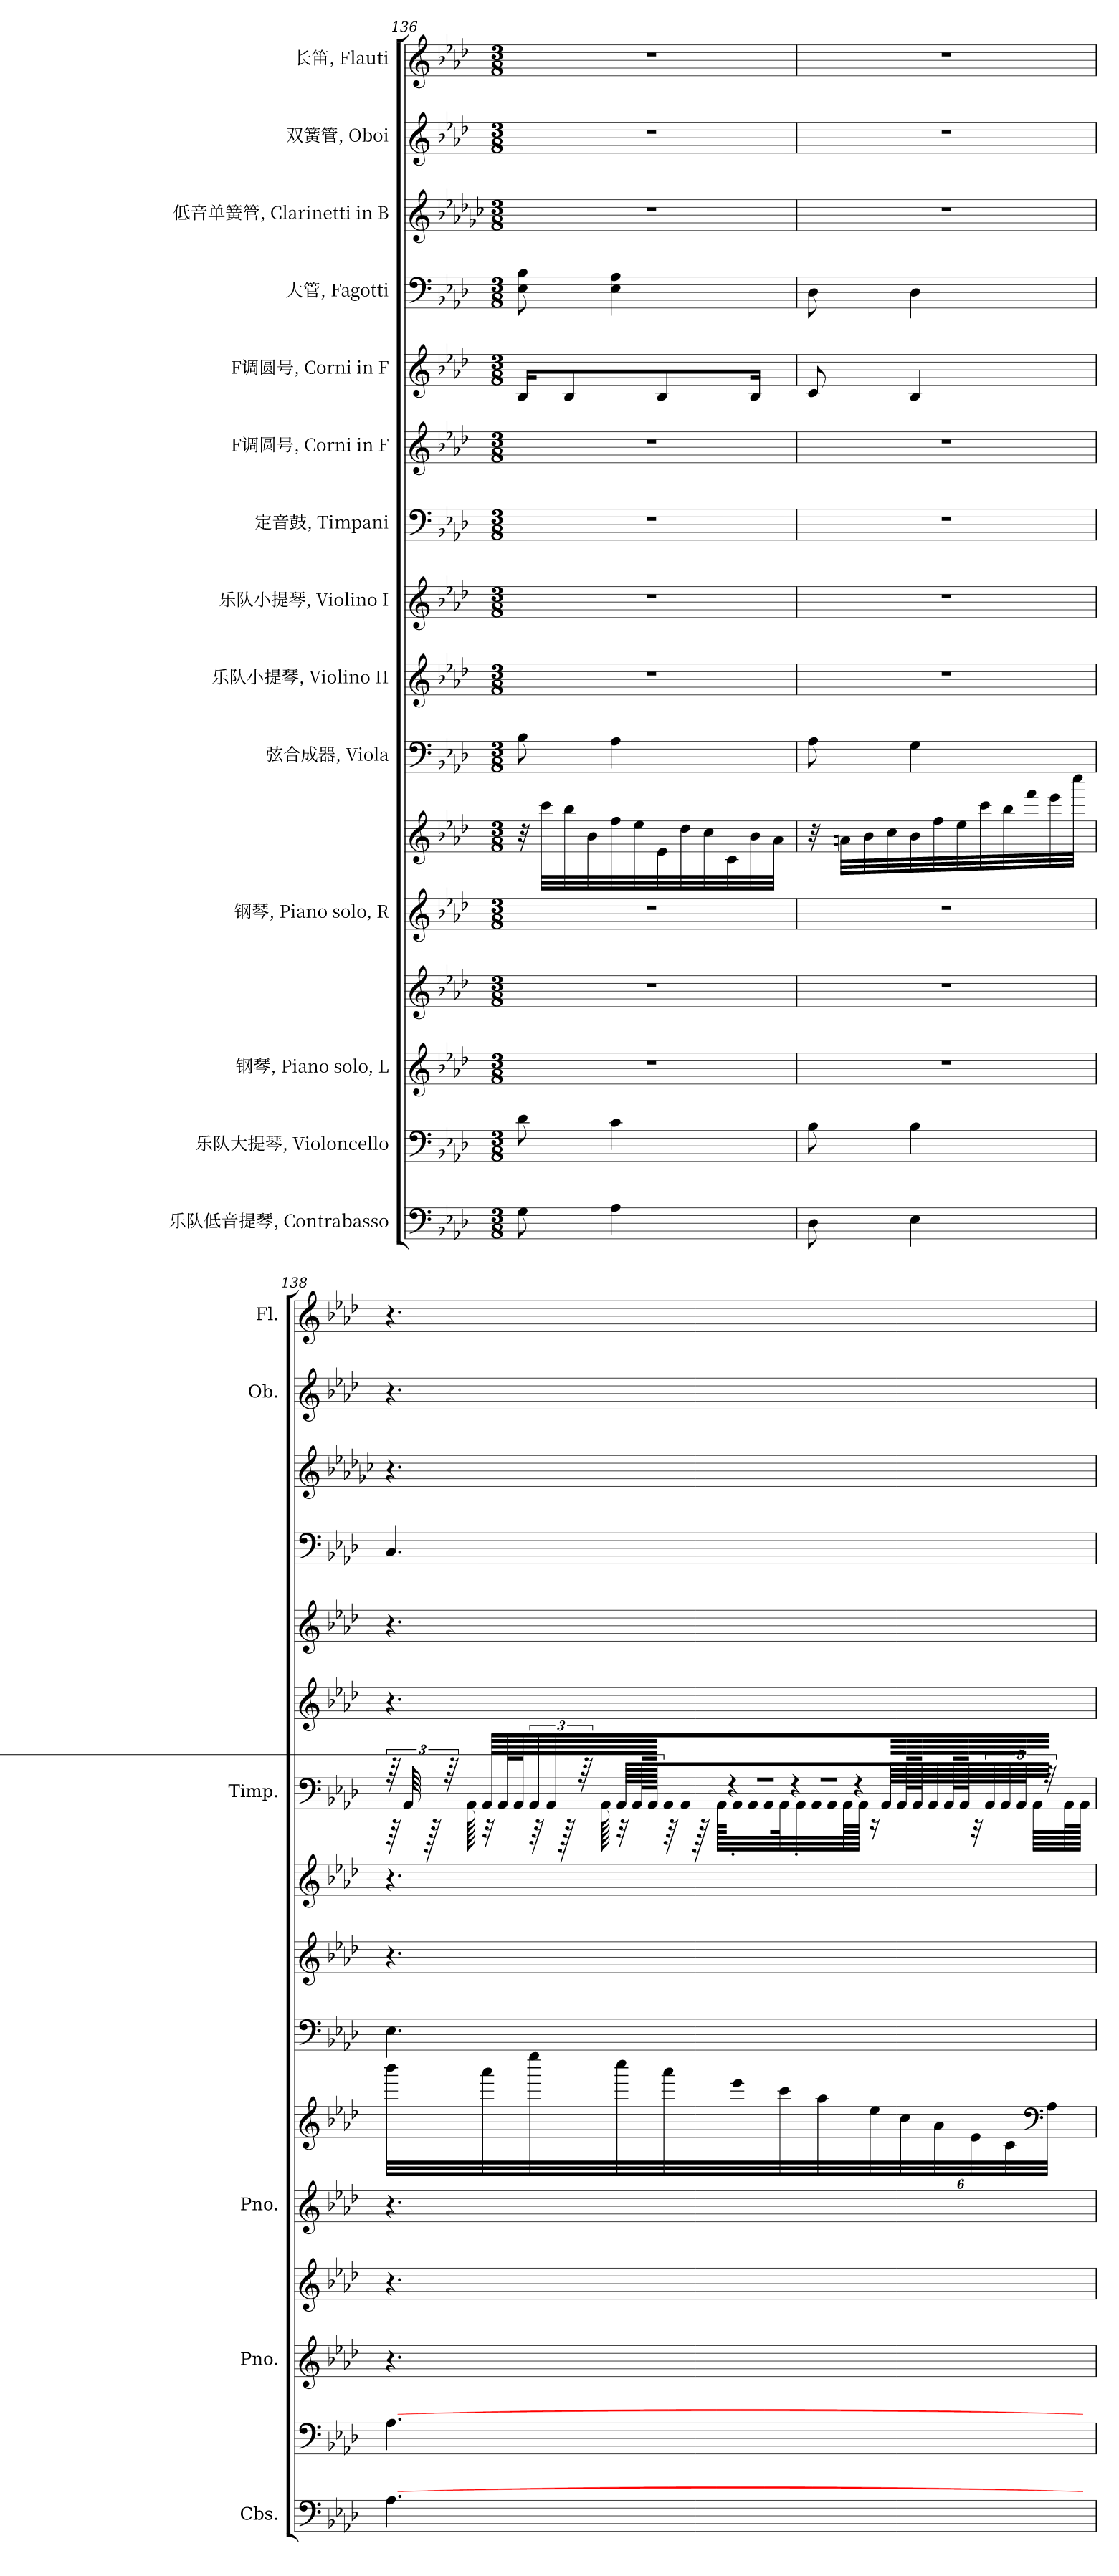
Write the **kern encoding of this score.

**kern	**kern	**kern	**kern	**kern	**kern	**kern	**kern	**kern	**kern	**kern	**kern	**kern	**kern	**kern	**kern
*part14	*part13	*part12	*part12	*part11	*part11	*part10	*part9	*part8	*part7	*part6	*part5	*part4	*part3	*part2	*part1
*staff16	*staff15	*staff14	*staff13	*staff12	*staff11	*staff10	*staff9	*staff8	*staff7	*staff6	*staff5	*staff4	*staff3	*staff2	*staff1
*I"乐队低音提琴, Contrabasso	*I"乐队大提琴, Violoncello	*I"钢琴, Piano solo, L	*	*I"钢琴, Piano solo, R	*	*I"弦合成器, Viola	*I"乐队小提琴, Violino II	*I"乐队小提琴, Violino I	*I"定音鼓, Timpani	*I"F调圆号, Corni in F	*I"F调圆号, Corni in F	*I"大管, Fagotti	*I"低音单簧管, Clarinetti in B	*I"双簧管, Oboi	*I"长笛, Flauti
*I'Cbs.	*	*I'Pno.	*	*I'Pno.	*	*	*	*	*I'Timp.	*	*	*	*	*I'Ob.	*I'Fl.
*clefF4	*clefF4	*clefG2	*clefG2	*clefG2	*clefG2	*clefF4	*clefG2	*clefG2	*clefF4	*clefG2	*clefG2	*clefF4	*clefG2	*clefG2	*clefG2
*ITrd7c12	*	*	*	*	*	*	*	*	*	*ITrd4c7	*ITrd4c7	*	*ITrd8c14	*	*
*k[b-e-a-d-]	*k[b-e-a-d-]	*k[b-e-a-d-]	*k[b-e-a-d-]	*k[b-e-a-d-]	*k[b-e-a-d-]	*k[b-e-a-d-]	*k[b-e-a-d-]	*k[b-e-a-d-]	*k[b-e-a-d-]	*k[b-e-a-d-g-]	*k[b-e-a-d-g-]	*k[b-e-a-d-]	*k[b-e-a-d-g-c-]	*k[b-e-a-d-]	*k[b-e-a-d-]
*M3/8	*M3/8	*M3/8	*M3/8	*M3/8	*M3/8	*M3/8	*M3/8	*M3/8	*M3/8	*M3/8	*M3/8	*M3/8	*M3/8	*M3/8	*M3/8
*MM19	*MM19	*MM19	*MM19	*MM19	*MM19	*MM19	*MM19	*MM19	*MM19	*MM19	*MM19	*MM19	*MM19	*MM19	*MM19
=136	=136	=136	=136	=136	=136	=136	=136	=136	=136	=136	=136	=136	=136	=136	=136
8GG\	8d-\	4.r	4.r	4.r	32r	8B-\	4.r	4.r	4.r	4.r	16E-/KL	8E-\ 8B-\	4.r	4.r	4.r
.	.	.	.	.	32ccc\LLL	.	.	.	.	.	.	.	.	.	.
.	.	.	.	.	32bb-\	.	.	.	.	.	8E-/	.	.	.	.
.	.	.	.	.	32b-\	.	.	.	.	.	.	.	.	.	.
4AA-\	4c\	.	.	.	32ff\	4A-\	.	.	.	.	.	4E-\ 4A-\	.	.	.
.	.	.	.	.	32ee-\	.	.	.	.	.	.	.	.	.	.
.	.	.	.	.	32e-\	.	.	.	.	.	8E-/	.	.	.	.
.	.	.	.	.	32dd-\	.	.	.	.	.	.	.	.	.	.
.	.	.	.	.	32cc\	.	.	.	.	.	.	.	.	.	.
.	.	.	.	.	32c\	.	.	.	.	.	.	.	.	.	.
.	.	.	.	.	32b-\	.	.	.	.	.	16E-/Jk	.	.	.	.
.	.	.	.	.	32a-\JJJ	.	.	.	.	.	.	.	.	.	.
=137	=137	=137	=137	=137	=137	=137	=137	=137	=137	=137	=137	=137	=137	=137	=137
*	*	*	*	*	*	*	*	*	*	*	*	*	*	*	*MM19
8DD-\	8B-\	4.r	4.r	4.r	32r	8A-\	4.r	4.r	4.r	4.r	8F/	8D-\	4.r	4.r	4.r
.	.	.	.	.	32an\LLL	.	.	.	.	.	.	.	.	.	.
.	.	.	.	.	32b-\	.	.	.	.	.	.	.	.	.	.
.	.	.	.	.	32cc\	.	.	.	.	.	.	.	.	.	.
4EE-\	4B-\	.	.	.	32b-\	4G\	.	.	.	.	4E-/	4D-\	.	.	.
.	.	.	.	.	32ff\	.	.	.	.	.	.	.	.	.	.
.	.	.	.	.	32ee-\	.	.	.	.	.	.	.	.	.	.
.	.	.	.	.	32ccc\	.	.	.	.	.	.	.	.	.	.
.	.	.	.	.	32bb-\	.	.	.	.	.	.	.	.	.	.
.	.	.	.	.	32fff\	.	.	.	.	.	.	.	.	.	.
.	.	.	.	.	32eee-\	.	.	.	.	.	.	.	.	.	.
.	.	.	.	.	32cccc\JJJ	.	.	.	.	.	.	.	.	.	.
!!LO:PB:g=z
=138	=138	=138	=138	=138	=138	=138	=138	=138	=138	=138	=138	=138	=138	=138	=138
*	*	*	*	*	*	*	*	*	*	*	*	*	*	*	*MM23
*	*	*	*	*	*	*	*	*	*^	*	*	*	*	*	*
[4.AA-\	[4.A-\	4.r	4.r	4.r	32bbb-\LLL	4.E-\	4.r	4.r	96r	64r	4.r	4.r	4.C/	4.r	4.r	4.r
.	.	.	.	.	.	.	.	.	96AA-/	.	.	.	.	.	.	.
.	.	.	.	.	.	.	.	.	.	128r	.	.	.	.	.	.
.	.	.	.	.	.	.	.	.	96r	.	.	.	.	.	.	.
.	.	.	.	.	.	.	.	.	.	128AA-\	.	.	.	.	.	.
.	.	.	.	.	32aaa-\	.	.	.	64AA-/LLLL	32r	.	.	.	.	.	.
.	.	.	.	.	.	.	.	.	128AA-/L	.	.	.	.	.	.	.
.	.	.	.	.	.	.	.	.	128AA-/J	.	.	.	.	.	.	.
.	.	.	.	.	32eeee-\	.	.	.	96AA-/	64r	.	.	.	.	.	.
.	.	.	.	.	.	.	.	.	96AA-/JJJJ	.	.	.	.	.	.	.
.	.	.	.	.	.	.	.	.	.	128r	.	.	.	.	.	.
.	.	.	.	.	.	.	.	.	96r	.	.	.	.	.	.	.
.	.	.	.	.	.	.	.	.	.	128AA-\	.	.	.	.	.	.
.	.	.	.	.	32cccc\	.	.	.	64AA-/LLLL	32r	.	.	.	.	.	.
.	.	.	.	.	.	.	.	.	128AA-/L	.	.	.	.	.	.	.
.	.	.	.	.	.	.	.	.	128AA-/J	.	.	.	.	.	.	.
!	!	!	!	!	!	!	!	!	!LO:N:vis=64	!	!	!	!	!	!	!
.	.	.	.	.	32aaa-\	.	.	.	640%9AA-/	64r	.	.	.	.	.	.
!	!	!	!	!	!	!	!	!	!LO:N:vis=64	!	!	!	!	!	!	!
.	.	.	.	.	.	.	.	.	640%9AA-/JJJJ	.	.	.	.	.	.	.
.	.	.	.	.	.	.	.	.	.	128r	.	.	.	.	.	.
.	.	.	.	.	.	.	.	.	.	128AA-\KKLLL	.	.	.	.	.	.
!	!	!	!	!	!	!	!	!	!LO:N:vis=64	!	!	!	!	!	!	!
.	.	.	.	.	.	.	.	.	640%9r	.	.	.	.	.	.	.
.	.	.	.	.	32eee-\	.	.	.	.	32AA-'\	.	.	.	.	.	.
!	!	!	!	!	!	!	!	!	!LO:N:vis=64	!	!	!	!	!	!	!
.	.	.	.	.	.	.	.	.	640%9AA-/LLLL	.	.	.	.	.	.	.
!	!	!	!	!	!	!	!	!	!LO:N:vis=64	!	!	!	!	!	!	!
.	.	.	.	.	.	.	.	.	640%9AA-/JJJJ	.	.	.	.	.	.	.
.	.	.	.	.	32ccc\	.	.	.	.	64AA-\K	.	.	.	.	.	.
!	!	!	!	!	!	!	!	!	!LO:N:vis=64	!	!	!	!	!	!	!
.	.	.	.	.	.	.	.	.	640%9r	.	.	.	.	.	.	.
.	.	.	.	.	.	.	.	.	.	32AA-'\	.	.	.	.	.	.
!	!	!	!	!	!	!	!	!	!LO:N:vis=64	!	!	!	!	!	!	!
.	.	.	.	.	.	.	.	.	640%9AA-/LLLL	.	.	.	.	.	.	.
.	.	.	.	.	32aa-\	.	.	.	.	.	.	.	.	.	.	.
!	!	!	!	!	!	!	!	!	!LO:N:vis=64	!	!	!	!	!	!	!
.	.	.	.	.	.	.	.	.	640%9AA-/JJJJ	.	.	.	.	.	.	.
.	.	.	.	.	.	.	.	.	.	128AA-\LL	.	.	.	.	.	.
!	!	!	!	!	!	!	!	!	!LO:N:vis=64	!	!	!	!	!	!	!
.	.	.	.	.	.	.	.	.	640%9r	.	.	.	.	.	.	.
.	.	.	.	.	.	.	.	.	.	128AA-\JJJJJ	.	.	.	.	.	.
*	*	*	*	*	*Xbrackettup	*	*	*	*	*	*	*	*	*	*	*
.	.	.	.	.	48ee-\	.	.	.	.	16r	.	.	.	.	.	.
.	.	.	.	.	.	.	.	.	64AA-/LLLL	.	.	.	.	.	.	.
.	.	.	.	.	.	.	.	.	128AA-/L	.	.	.	.	.	.	.
.	.	.	.	.	48cc\	.	.	.	.	.	.	.	.	.	.	.
.	.	.	.	.	.	.	.	.	128AA-/J	.	.	.	.	.	.	.
.	.	.	.	.	.	.	.	.	64AA-/	.	.	.	.	.	.	.
.	.	.	.	.	48a-\	.	.	.	.	.	.	.	.	.	.	.
.	.	.	.	.	.	.	.	.	128AA-/L	.	.	.	.	.	.	.
.	.	.	.	.	.	.	.	.	128AA-/J	.	.	.	.	.	.	.
.	.	.	.	.	48e-\	.	.	.	.	32r	.	.	.	.	.	.
.	.	.	.	.	.	.	.	.	80AA-/	.	.	.	.	.	.	.
.	.	.	.	.	.	.	.	.	80AA-/	.	.	.	.	.	.	.
.	.	.	.	.	48c\	.	.	.	.	.	.	.	.	.	.	.
.	.	.	.	.	.	.	.	.	80AA-/JJJJ	.	.	.	.	.	.	.
.	.	.	.	.	.	.	.	.	.	64AA-\LLLL	.	.	.	.	.	.
.	.	.	.	.	.	.	.	.	40r	.	.	.	.	.	.	.
*	*	*	*	*	*clefF4	*	*	*	*	*	*	*	*	*	*	*
.	.	.	.	.	48A-\JJJ	.	.	.	.	.	.	.	.	.	.	.
.	.	.	.	.	.	.	.	.	.	128AA-\L	.	.	.	.	.	.
.	.	.	.	.	.	.	.	.	.	128AA-\JJJJJ	.	.	.	.	.	.
640ryy	640ryy	640ryy	640ryy	640ryy	640ryy	640ryy	640ryy	640ryy	.	640ryy	640ryy	640ryy	640ryy	640ryy	640ryy	640ryy
*	*	*	*	*	*	*	*	*	*v	*v	*	*	*	*	*	*
=	=	=	=	=	=	=	=	=	=	=	=	=	=	=	=
*-	*-	*-	*-	*-	*-	*-	*-	*-	*-	*-	*-	*-	*-	*-	*-
